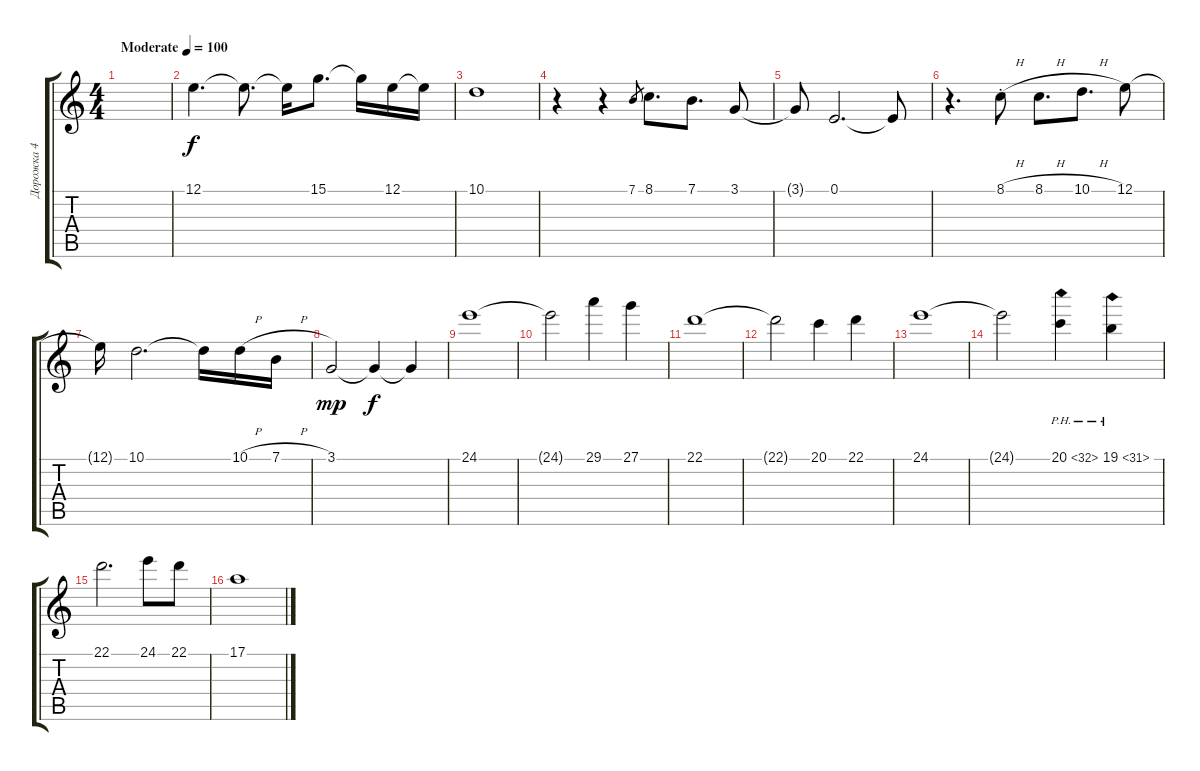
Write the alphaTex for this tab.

\track ("Дорожка 4" "Дорожка 4") {instrument musicbox}
\staff {score tabs}
\tuning (E4 B3 G3 D3 A2 E2) {hide}
\ts (4 4)
\tempo (100 "Moderate")
\clef g2
\ks c
|
12.1.4{d instrument panflute} 12.1{t}.8{d} 12.1{t}.16 15.1.8{d} 15.1{t}.16 12.1.16 12.1{t}.16 |
10.1.1 |
r.4 r.4 7.1.8{gr} 8.1.8{d} 7.1.8{d} 3.1.8 |
3.1{t}.8 0.1.2{d} 0.1{t}.8 |
r.4{d} 8.1{h st}.8 8.1{h}.8{d} 10.1{h}.8{d} 12.1.8 |
12.1{t}.16 10.1.2{d} 10.1{t}.16 10.1{h}.16 7.1{h}.16 |
3.1.2{dy mp} 3.1{t}.4{dy f} 3.1{t}.4 |
24.1.1{instrument musicbox} |
24.1{t}.2 29.1.4 27.1.4 |
22.1.1 |
22.1{t}.2 20.1.4 22.1.4 |
24.1.1 |
24.1{t}.2 20.1{ph 12}.4 19.1{ph 12}.4 |
22.1.2{d} 24.1.8 22.1.8 |
17.1.1
